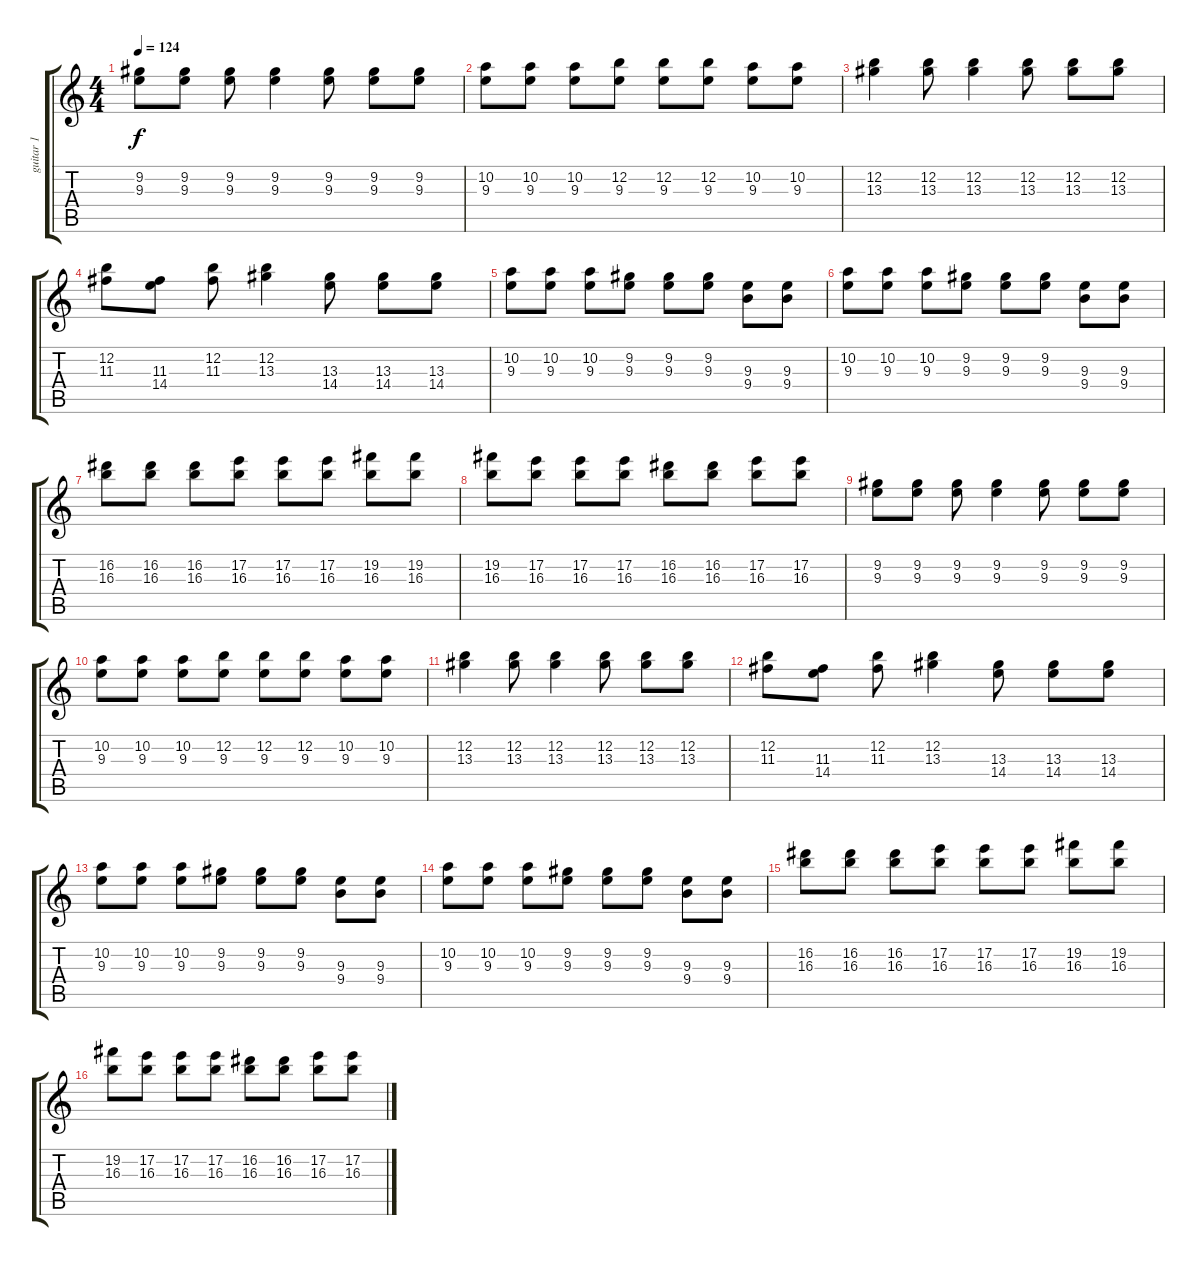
\track ("guitar 1 " "guitar 1 ") {instrument electricguitarjazz}
\staff {score tabs}
\tuning (E4 B3 G3 D3 A2 E2) {hide}
\ts (4 4)
\tempo 124
\clef g2
\ks c
(9.2 9.3).8{dy f instrument overdrivenguitar} (9.2 9.3).8 (9.2 9.3).8 (9.2 9.3).4 (9.2 9.3).8 (9.2 9.3).8 (9.2 9.3).8 |
(10.2 9.3).8 (10.2 9.3).8 (10.2 9.3).8 (12.2 9.3).8 (12.2 9.3).8 (12.2 9.3).8 (10.2 9.3).8 (10.2 9.3).8 |
(12.2 13.3).4 (12.2 13.3).8 (12.2 13.3).4 (12.2 13.3).8 (12.2 13.3).8 (12.2 13.3).8 |
(12.2 11.3).8 (11.3 14.4).8 (12.2 11.3).8 (12.2 13.3).4 (13.3 14.4).8 (13.3 14.4).8 (13.3 14.4).8 |
(10.2 9.3).8 (10.2 9.3).8 (10.2 9.3).8 (9.2 9.3).8 (9.2 9.3).8 (9.2 9.3).8 (9.3 9.4).8 (9.3 9.4).8 |
(10.2 9.3).8 (10.2 9.3).8 (10.2 9.3).8 (9.2 9.3).8 (9.2 9.3).8 (9.2 9.3).8 (9.3 9.4).8 (9.3 9.4).8 |
(16.2 16.3).8 (16.2 16.3).8 (16.2 16.3).8 (17.2 16.3).8 (17.2 16.3).8 (17.2 16.3).8 (19.2 16.3).8 (19.2 16.3).8 |
(19.2 16.3).8 (17.2 16.3).8 (17.2 16.3).8 (17.2 16.3).8 (16.2 16.3).8 (16.2 16.3).8 (17.2 16.3).8 (17.2 16.3).8 |
(9.2 9.3).8 (9.2 9.3).8 (9.2 9.3).8 (9.2 9.3).4 (9.2 9.3).8 (9.2 9.3).8 (9.2 9.3).8 |
(10.2 9.3).8 (10.2 9.3).8 (10.2 9.3).8 (12.2 9.3).8 (12.2 9.3).8 (12.2 9.3).8 (10.2 9.3).8 (10.2 9.3).8 |
(12.2 13.3).4 (12.2 13.3).8 (12.2 13.3).4 (12.2 13.3).8 (12.2 13.3).8 (12.2 13.3).8 |
(12.2 11.3).8 (11.3 14.4).8 (12.2 11.3).8 (12.2 13.3).4 (13.3 14.4).8 (13.3 14.4).8 (13.3 14.4).8 |
(10.2 9.3).8 (10.2 9.3).8 (10.2 9.3).8 (9.2 9.3).8 (9.2 9.3).8 (9.2 9.3).8 (9.3 9.4).8 (9.3 9.4).8 |
(10.2 9.3).8 (10.2 9.3).8 (10.2 9.3).8 (9.2 9.3).8 (9.2 9.3).8 (9.2 9.3).8 (9.3 9.4).8 (9.3 9.4).8 |
(16.2 16.3).8 (16.2 16.3).8 (16.2 16.3).8 (17.2 16.3).8 (17.2 16.3).8 (17.2 16.3).8 (19.2 16.3).8 (19.2 16.3).8 |
(19.2 16.3).8 (17.2 16.3).8 (17.2 16.3).8 (17.2 16.3).8 (16.2 16.3).8 (16.2 16.3).8 (17.2 16.3).8 (17.2 16.3).8
